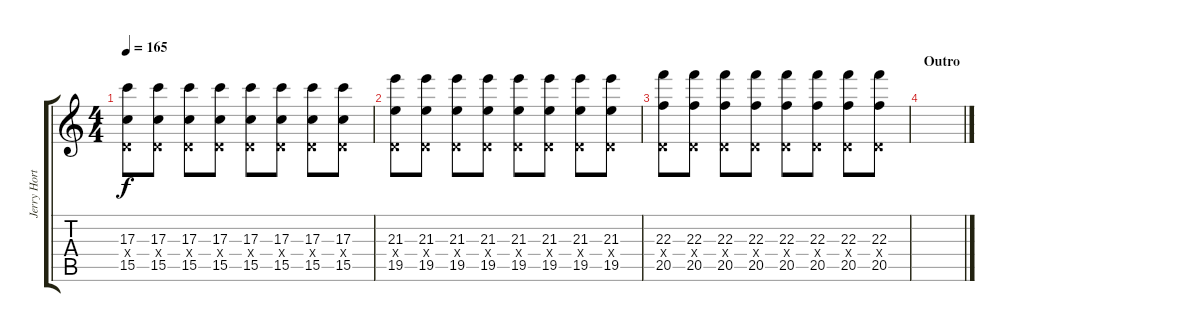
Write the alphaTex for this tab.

\track ("Jerry Horton guitar 2" "Jerry Hort") {instrument overdrivenguitar}
\staff {score tabs}
\tuning (E4 B3 G3 D3 A2 E2) {hide}
\ts (4 4)
\tempo 165
\clef g2
\ks c
(17.3 0.4{x} 15.5).8{dy f} (17.3 0.4{x} 15.5).8 (17.3 0.4{x} 15.5).8 (17.3 0.4{x} 15.5).8 (17.3 0.4{x} 15.5).8 (17.3 0.4{x} 15.5).8 (17.3 0.4{x} 15.5).8 (17.3 0.4{x} 15.5).8 |
(21.3 0.4{x} 19.5).8 (21.3 0.4{x} 19.5).8 (21.3 0.4{x} 19.5).8 (21.3 0.4{x} 19.5).8 (21.3 0.4{x} 19.5).8 (21.3 0.4{x} 19.5).8 (21.3 0.4{x} 19.5).8 (21.3 0.4{x} 19.5).8 |
(22.3 0.4{x} 20.5).8 (22.3 0.4{x} 20.5).8 (22.3 0.4{x} 20.5).8 (22.3 0.4{x} 20.5).8 (22.3 0.4{x} 20.5).8 (22.3 0.4{x} 20.5).8 (22.3 0.4{x} 20.5).8 (22.3 0.4{x} 20.5).8 |
\section ("" "Outro")
